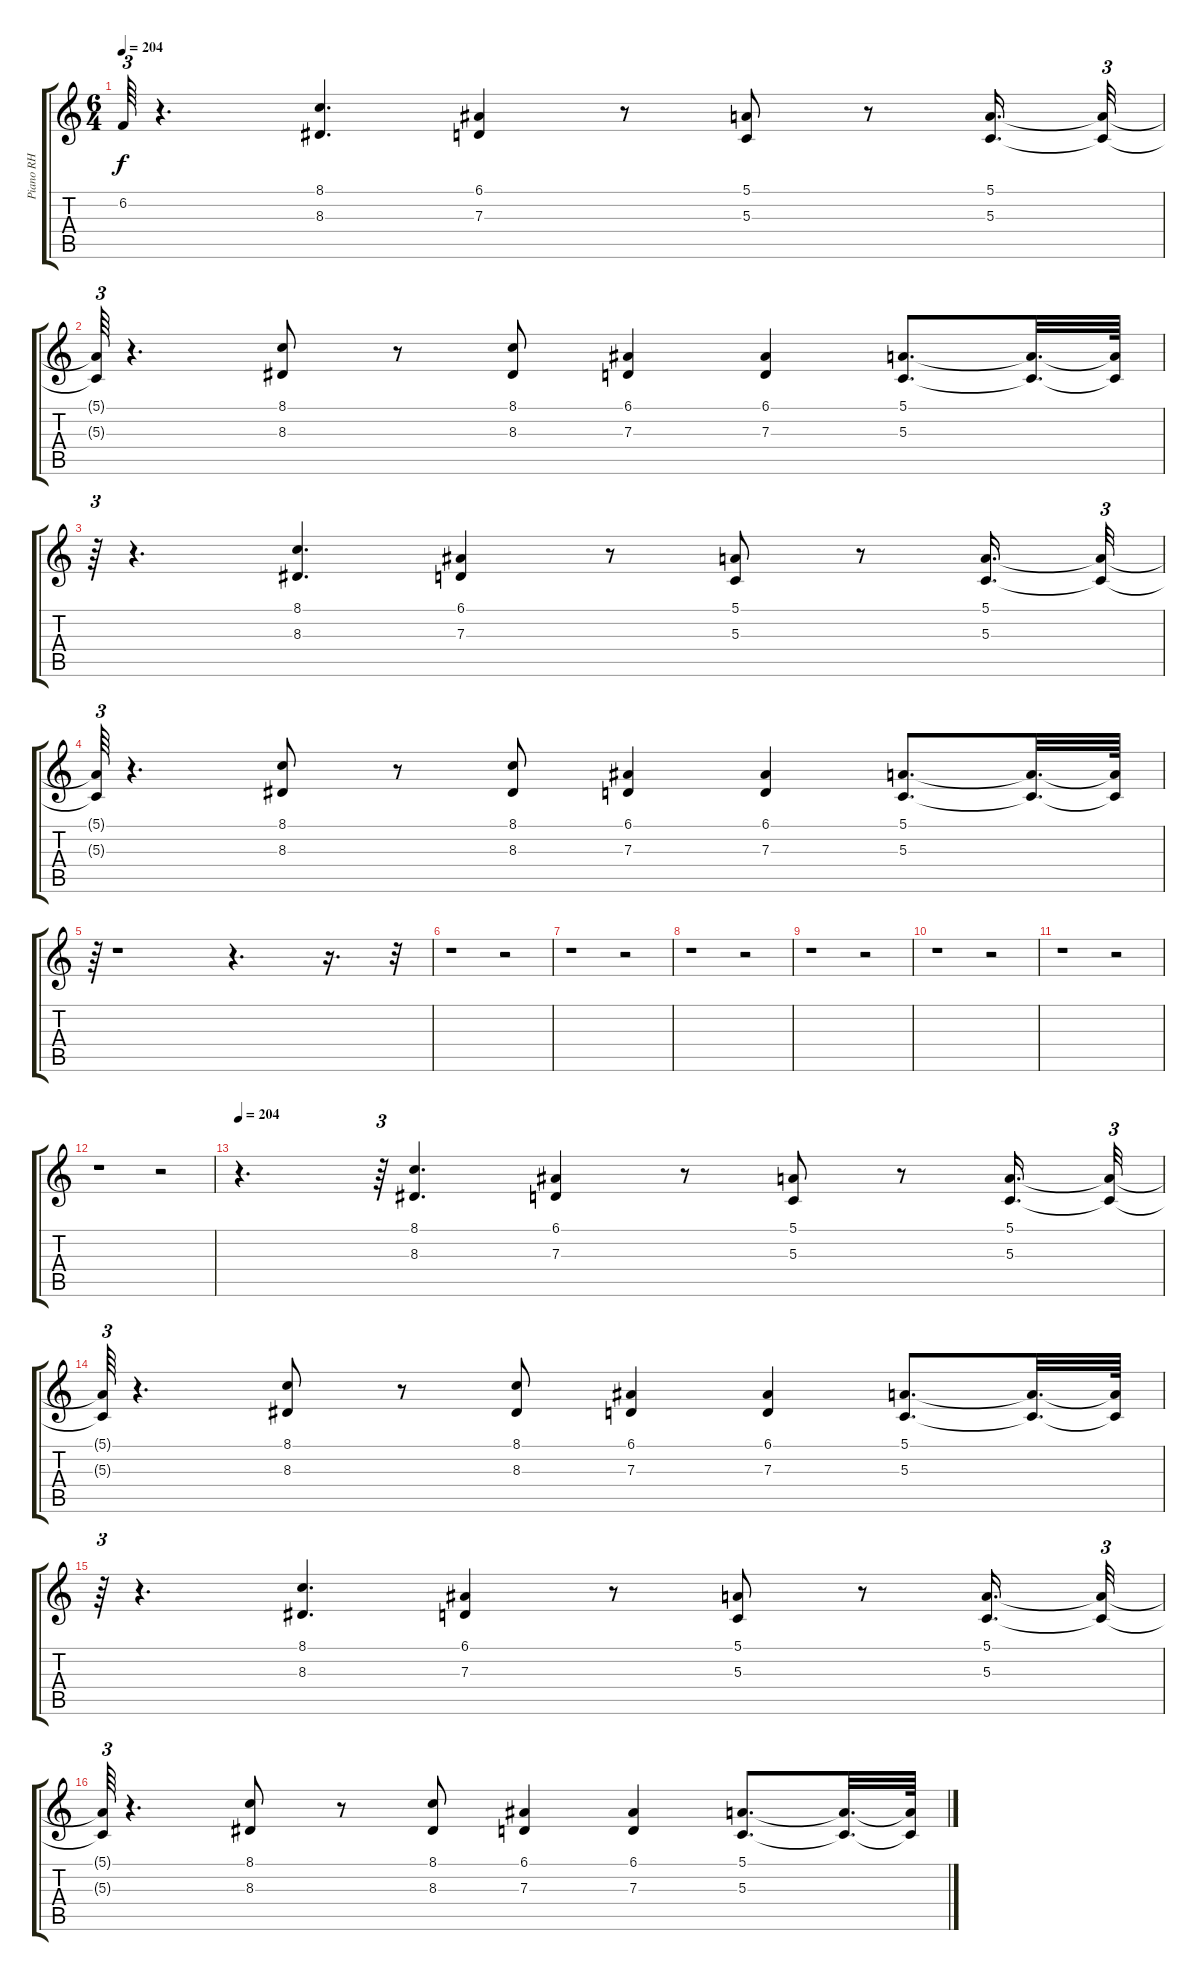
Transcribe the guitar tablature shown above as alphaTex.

\track ("Piano RH" "Piano RH") {instrument acousticgrandpiano}
\staff {score tabs}
\tuning (E4 B3 G3 D3 A2 E2) {hide}
\ts (6 4)
\tempo 204
\clef g2
\ks c
6.2{t}.64{tu (3 2) dy f} r.4{d} (8.1 8.3).4{d} (6.1 7.3).4 r.8 (5.1 5.3).8 r.8 (5.1 5.3).16{d} (5.1{t} 5.3{t}).32{tu (3 2)} |
(5.1{t} 5.3{t}).64{tu (3 2)} r.4{d} (8.1 8.3).8 r.8 (8.1 8.3).8 (6.1 7.3).4 (6.1 7.3).4 (5.1 5.3).8{d} (5.1{t} 5.3{t}).32{d} (5.1{t} 5.3{t}).64 |
r.64{tu (3 2)} r.4{d} (8.1 8.3).4{d} (6.1 7.3).4 r.8 (5.1 5.3).8 r.8 (5.1 5.3).16{d} (5.1{t} 5.3{t}).32{tu (3 2)} |
(5.1{t} 5.3{t}).64{tu (3 2)} r.4{d} (8.1 8.3).8 r.8 (8.1 8.3).8 (6.1 7.3).4 (6.1 7.3).4 (5.1 5.3).8{d} (5.1{t} 5.3{t}).32{d} (5.1{t} 5.3{t}).64 |
r.64{tu (3 2)} r.1 r.4{d} r.16{d} r.32{tu (3 2)} |
r.1 r.2 |
r.1 r.2 |
r.1 r.2 |
r.1 r.2 |
r.1 r.2 |
r.1 r.2 |
r.1 r.2 |
\tempo 204
r.4{d} r.64{tu (3 2)} (8.1 8.3).4{d} (6.1 7.3).4 r.8 (5.1 5.3).8 r.8 (5.1 5.3).16{d} (5.1{t} 5.3{t}).32{tu (3 2)} |
(5.1{t} 5.3{t}).64{tu (3 2)} r.4{d} (8.1 8.3).8 r.8 (8.1 8.3).8 (6.1 7.3).4 (6.1 7.3).4 (5.1 5.3).8{d} (5.1{t} 5.3{t}).32{d} (5.1{t} 5.3{t}).64 |
r.64{tu (3 2)} r.4{d} (8.1 8.3).4{d} (6.1 7.3).4 r.8 (5.1 5.3).8 r.8 (5.1 5.3).16{d} (5.1{t} 5.3{t}).32{tu (3 2)} |
(5.1{t} 5.3{t}).64{tu (3 2)} r.4{d} (8.1 8.3).8 r.8 (8.1 8.3).8 (6.1 7.3).4 (6.1 7.3).4 (5.1 5.3).8{d} (5.1{t} 5.3{t}).32{d} (5.1{t} 5.3{t}).64
